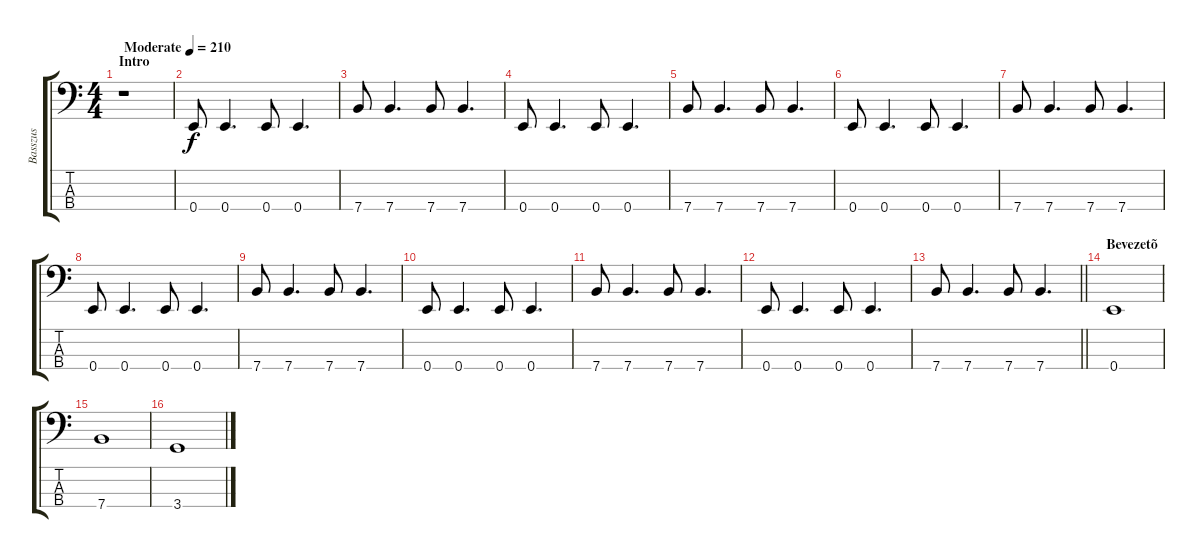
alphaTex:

\track ("Basszus" "Basszus") {instrument electricbassfinger}
\staff {score tabs}
\tuning (G2 D2 A1 E1) {hide}
\ts (4 4)
\section ("" "Intro")
\tempo (210 "Moderate")
\clef f4
\ks c
r.1{dy f instrument electricbassfinger} |
0.4.8 0.4.4{d} 0.4.8 0.4.4{d} |
7.4.8 7.4.4{d} 7.4.8 7.4.4{d} |
0.4.8 0.4.4{d} 0.4.8 0.4.4{d} |
7.4.8 7.4.4{d} 7.4.8 7.4.4{d} |
0.4.8 0.4.4{d} 0.4.8 0.4.4{d} |
7.4.8 7.4.4{d} 7.4.8 7.4.4{d} |
0.4.8 0.4.4{d} 0.4.8 0.4.4{d} |
7.4.8 7.4.4{d} 7.4.8 7.4.4{d} |
0.4.8 0.4.4{d} 0.4.8 0.4.4{d} |
7.4.8 7.4.4{d} 7.4.8 7.4.4{d} |
0.4.8 0.4.4{d} 0.4.8 0.4.4{d} |
\barLineRight lightlight
7.4.8 7.4.4{d} 7.4.8 7.4.4{d} |
\section ("" "Bevezetõ")
0.4.1 |
7.4.1 |
3.4.1
